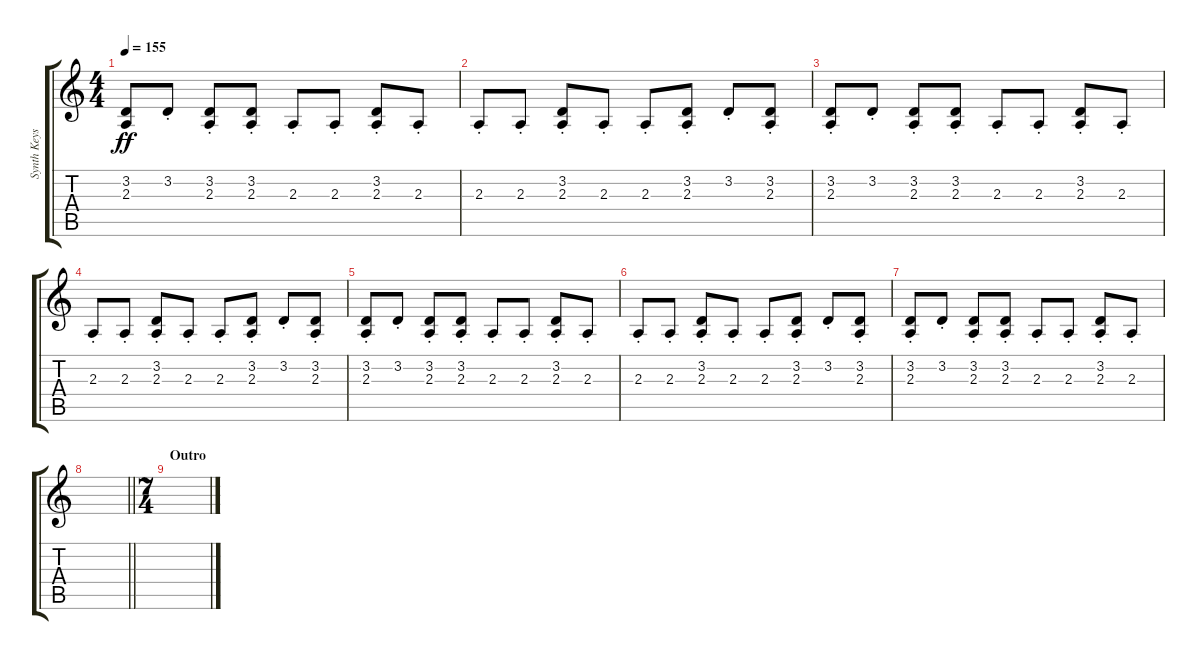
\track ("Synth Keys" "Synth Keys") {instrument lead2sawtooth}
\staff {score tabs}
\tuning (E4 B3 G3 D3 A2 E2) {hide}
\ts (4 4)
\tempo 155
\clef g2
\ks c
(3.2{st} 2.3{st}).8{dy ff} 3.2{st}.8 (3.2{st} 2.3{st}).8 (3.2{st} 2.3{st}).8 2.3{st}.8 2.3{st}.8 (3.2{st} 2.3{st}).8 2.3{st}.8 |
2.3{st}.8 2.3{st}.8 (3.2{st} 2.3{st}).8 2.3{st}.8 2.3{st}.8 (3.2{st} 2.3{st}).8 3.2{st}.8 (3.2{st} 2.3{st}).8 |
(3.2{st} 2.3{st}).8 3.2{st}.8 (3.2{st} 2.3{st}).8 (3.2{st} 2.3{st}).8 2.3{st}.8 2.3{st}.8 (3.2{st} 2.3{st}).8 2.3{st}.8 |
2.3{st}.8 2.3{st}.8 (3.2{st} 2.3{st}).8 2.3{st}.8 2.3{st}.8 (3.2{st} 2.3{st}).8 3.2{st}.8 (3.2{st} 2.3{st}).8 |
(3.2{st} 2.3{st}).8 3.2{st}.8 (3.2{st} 2.3{st}).8 (3.2{st} 2.3{st}).8 2.3{st}.8 2.3{st}.8 (3.2{st} 2.3{st}).8 2.3{st}.8 |
2.3{st}.8 2.3{st}.8 (3.2{st} 2.3{st}).8 2.3{st}.8 2.3{st}.8 (3.2{st} 2.3{st}).8 3.2{st}.8 (3.2{st} 2.3{st}).8 |
(3.2{st} 2.3{st}).8 3.2{st}.8 (3.2{st} 2.3{st}).8 (3.2{st} 2.3{st}).8 2.3{st}.8 2.3{st}.8 (3.2{st} 2.3{st}).8 2.3{st}.8 |
\barLineRight lightlight
|
\ts (7 4)
\section ("" "Outro")
